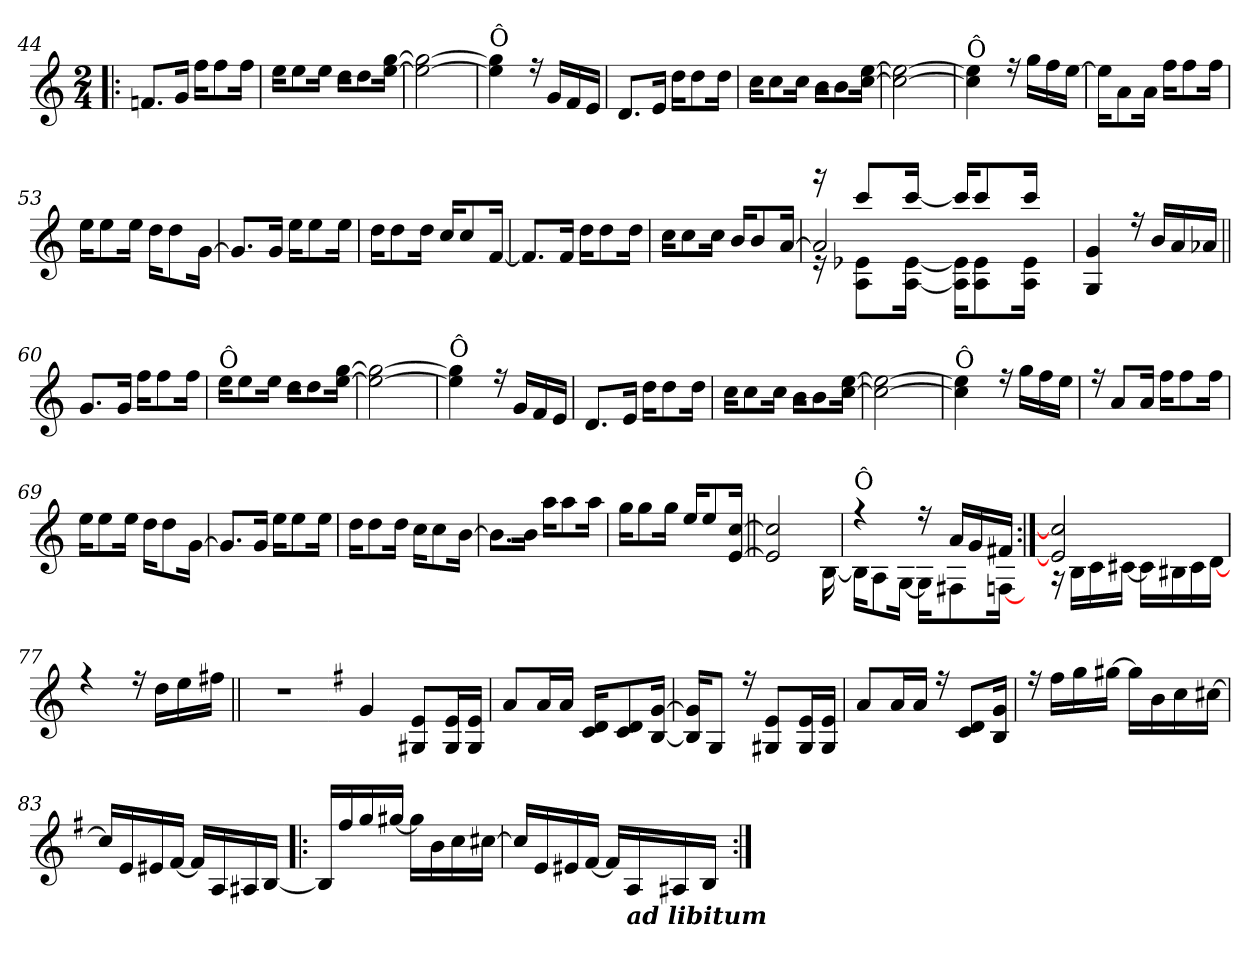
**kern
*part1
*staff1
*clefG2
*k[]
*C:
*M2/4
=44!|:
*^
8.fni/L	2ryy
16g/Jk	.
16ff\KL	.
8ff\	.
16ff\Jk	.
=45	=45
16ee\KL	2ryy
8ee\	.
16ee\Jk	.
16dd\KL	.
8dd\	.
[<16ee\ [<16gg\Jk	.
=46	=46
2ee\_ 2gg\_	2ryy
!!LO:LB:g=z	!!
=47	=47
!LO:TX:a:t=Ô	!
4ee\] 4gg\]	2ryy
16rff	.
16g/LL	.
16f/	.
16e/JJ	.
=48	=48
8.d/L	2ryy
16e/Jk	.
16dd\KL	.
8dd\	.
16dd\Jk	.
=49	=49
16cc\KL	2ryy
8cc\	.
16cc\Jk	.
16b\KL	.
8b\	.
[<16cc\ [<16ee\Jk	.
=50	=50
2cc\_ 2ee\_	2ryy
=51	=51
!LO:TX:a:t=Ô	!
4cc\] 4ee\]	2ryy
16rff	.
16gg\LL	.
16ff\	.
[<16ee\JJ	.
=52	=52
16ee\KL]	2ryy
8a\	.
16a\Jk	.
16ff\KL	.
8ff\	.
16ff\Jk	.
!!LO:LB:g=z	!!
=53	=53
16ee\KL	4ryy
8ee\	.
16ee\Jk	.
16dd\KL	4ryy
8dd\	.
[<16g\Jk	.
=54	=54
8.g/L]	2ryy
16g/Jk	.
16ee\KL	.
8ee\	.
16ee\Jk	.
=55	=55
16dd\KL	4ryy
8dd\	.
16dd\Jk	.
16cc/KL	4ryy
8cc/	.
[>16f/Jk	.
=56	=56
8.f/L]	2ryy
16f/Jk	.
16dd\KL	.
8dd\	.
16dd\Jk	.
=57	=57
16cc\KL	2ryy
8cc\	.
16cc\Jk	.
16b/KL	.
8b/	.
[>16a/Jk	.
!!LO:LB:g=z	!!
=58	=58
*^	*^
2a/]	16re	16ryy	16rfff
.	8A\ 8e-X\L	8c/yy 8e-/yy 8f#/yy 8a/yyL	8ccc!/L
.	[<16A\ [<16e-\Jk	8c/yy 8e-/yy 8f#/yy 8a/yy	[>16ccc!/Jk
.	16A\] 16e-\]KL	.	16ccc!/KL]
.	8A\ 8e-\	8c/yy 8e-/yy 8f#/yy 8a/yy	8ccc!/
.	16A\ 16e-\Jk	16c/yy 16e-/yy 16f#/yy 16a/yyJk	16ccc!/Jk
*	*v	*v	*v
=59	=59
4G/ 4g/	2ryy
16rff	.
16b/LL	.
16a/	.
16a-X/JJ	.
=60||	=60||
8.g/L	2ryy
16g/Jk	.
16ff\KL	.
8ff\	.
16ff\Jk	.
=61	=61
!LO:TX:a:t=Ô	!
16ee\KL	2ryy
8ee\	.
16ee\Jk	.
16dd\KL	.
8dd\	.
[<16ee\ [<16gg\Jk	.
=62	=62
2ee\_ 2gg\_	2ryy
!!LO:LB:g=z	!!
=63	=63
!LO:TX:a:t=Ô	!
4ee\] 4gg\]	2ryy
16rff	.
16g/LL	.
16f/	.
16e/JJ	.
=64	=64
8.d/L	2ryy
16e/Jk	.
16dd\KL	.
8dd\	.
16dd\Jk	.
=65	=65
16cc\KL	2ryy
8cc\	.
16cc\Jk	.
16b\KL	.
8b\	.
[<16cc\ [<16ee\Jk	.
=66	=66
2cc\_ 2ee\_	2ryy
=67	=67
!LO:TX:a:t=Ô	!
4cc\] 4ee\]	2ryy
16rff	.
16gg\LL	.
16ff\	.
16ee\JJ	.
!!LO:LB:g=z	!!
=68	=68
16rff	2ryy
8a/L	.
16a/Jk	.
16ff\KL	.
8ff\	.
16ff\Jk	.
=69	=69
16ee\KL	4ryy
8ee\	.
16ee\Jk	.
16dd\KL	4ryy
8dd\	.
[<16g\Jk	.
=70	=70
8.g/L]	2ryy
16g/Jk	.
16ee\KL	.
8ee\	.
16ee\Jk	.
=71	=71
16dd\KL	4ryy
8dd\	.
16dd\Jk	.
16cc\KL	4ryy
8cc\	.
[<16b\Jk	.
=72	=72
8.b\L]	2ryy
16b\Jk	.
16aa\KL	.
8aa\	.
16aa\Jk	.
!!LO:LB:g=z	!!
=73	=73
16gg\KL	2ryy
8gg\	.
16gg\Jk	.
16ee/KL	.
8ee/	.
[>16e/ [>16cc/Jk	.
=74||	=74||
*	*^
2e/] 2cc/]	4..ryy	2ryy
.	[<16B!\	.
=75	=75	=75
!LO:TX:a:t=Ô	!	!
4rff	16B!\KL]	2ryy
.	8A!\	.
.	[<16G!\Jk	.
16rff	16G!\KL]	.
16a/LL	8F#X!\	.
16g/	.	.
16f#X/JJ	[<16Fn!\Jk	.
=76:|!	=76:|!	=76:|!
2e/] 2cc/]	16rG	4ryy
.	16B!\LL	.
.	16c!\	.
.	[<16c#X!\JJ	.
.	16c#!\LL]	4ryy
.	16B#X!\	.
.	16c#!\	.
.	[<16d!\JJ	.
*	*v	*v
=77	=77
4rff	2ryy
16rff	.
16dd\LL	.
16ee\	.
16ff#X\JJ	.
*v	*v
=77X1||
*stria0
2r
!!LO:LB:g=z
=78-
*stria5
*k[f#]
*G:
*^
(<4g/	4ryy
8G#X/ 8e/L	4ryy
16G#/ 16e/L	.
16G#/ 16e/JJ	.
=79	=79
8a/L	4ryy
16a/L	.
16a/JJ	.
16c/ 16d/KL	4ryy
8c/ 8d/	.
[>16B/ [>16g/Jk	.
=80	=80
16B/] 16g/]KL	4ryy
8G/J	.
16rff	.
8G#X/ 8e/L	4ryy
16G#/ 16e/L	.
16G#/ 16e/JJ	.
=81	=81
8a/L	4ryy
16a/L	.
16a/JJ	.
16rff	4ryy
8c/ 8d/L	.
16B/ 16g/Jk	.
!!LO:LB:g=z	!!
=82	=82
16rff	4ryy
16ff#\LL	.
16gg\	.
[<16gg#X\JJ	.
16gg#\LL]	4ryy
16b\	.
16cc\	.
[<16cc#X\JJ	.
=83	=83
16cc#/LL]	4ryy
16e/	.
16e#X/	.
[>16f#/JJ	.
16f#/LL]	4ryy
16A/	.
16A#X/	.
[>16B/JJ	.
=84!|:	=84!|:
16B/LL]	4ryy
16ff#/	.
16gg/	.
[>16gg#X/JJ	.
16gg#\LL]	4ryy
16b\	.
16cc\	.
[<16cc#X\JJ	.
=85	=85
16cc#/LL]	4ryy
16e/	.
16e#X/	.
[>16f#/JJ	.
16f#/LL]	4ryy
!LO:TX:b:Bi:t=ad libitum	!
16A/	.
16A#X/	.
16B/JJ	.
*v	*v
=:|!
*-
